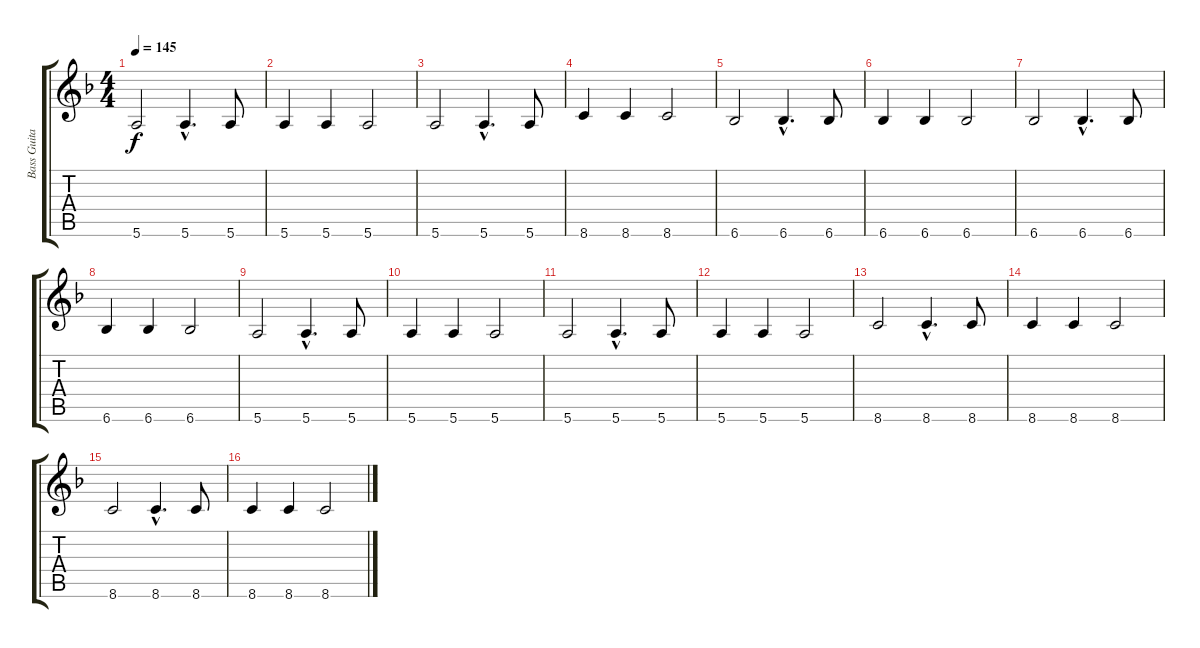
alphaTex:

\track ("Bass Guitar" "Bass Guita") {instrument electricbassfinger}
\staff {score tabs}
\tuning (E4 B3 G3 D3 A2 E2) {hide}
\ts (4 4)
\tempo 145
\clef g2
\ks f
5.6.2{dy f} 5.6{hac}.4{d} 5.6.8 |
5.6.4 5.6.4 5.6.2 |
5.6.2 5.6{hac}.4{d} 5.6.8 |
8.6.4 8.6.4 8.6.2 |
6.6.2 6.6{hac}.4{d} 6.6.8 |
6.6.4 6.6.4 6.6.2 |
6.6.2 6.6{hac}.4{d} 6.6.8 |
6.6.4 6.6.4 6.6.2 |
5.6.2 5.6{hac}.4{d} 5.6.8 |
5.6.4 5.6.4 5.6.2 |
5.6.2 5.6{hac}.4{d} 5.6.8 |
5.6.4 5.6.4 5.6.2 |
8.6.2 8.6{hac}.4{d} 8.6.8 |
8.6.4 8.6.4 8.6.2 |
8.6.2 8.6{hac}.4{d} 8.6.8 |
8.6.4 8.6.4 8.6.2
